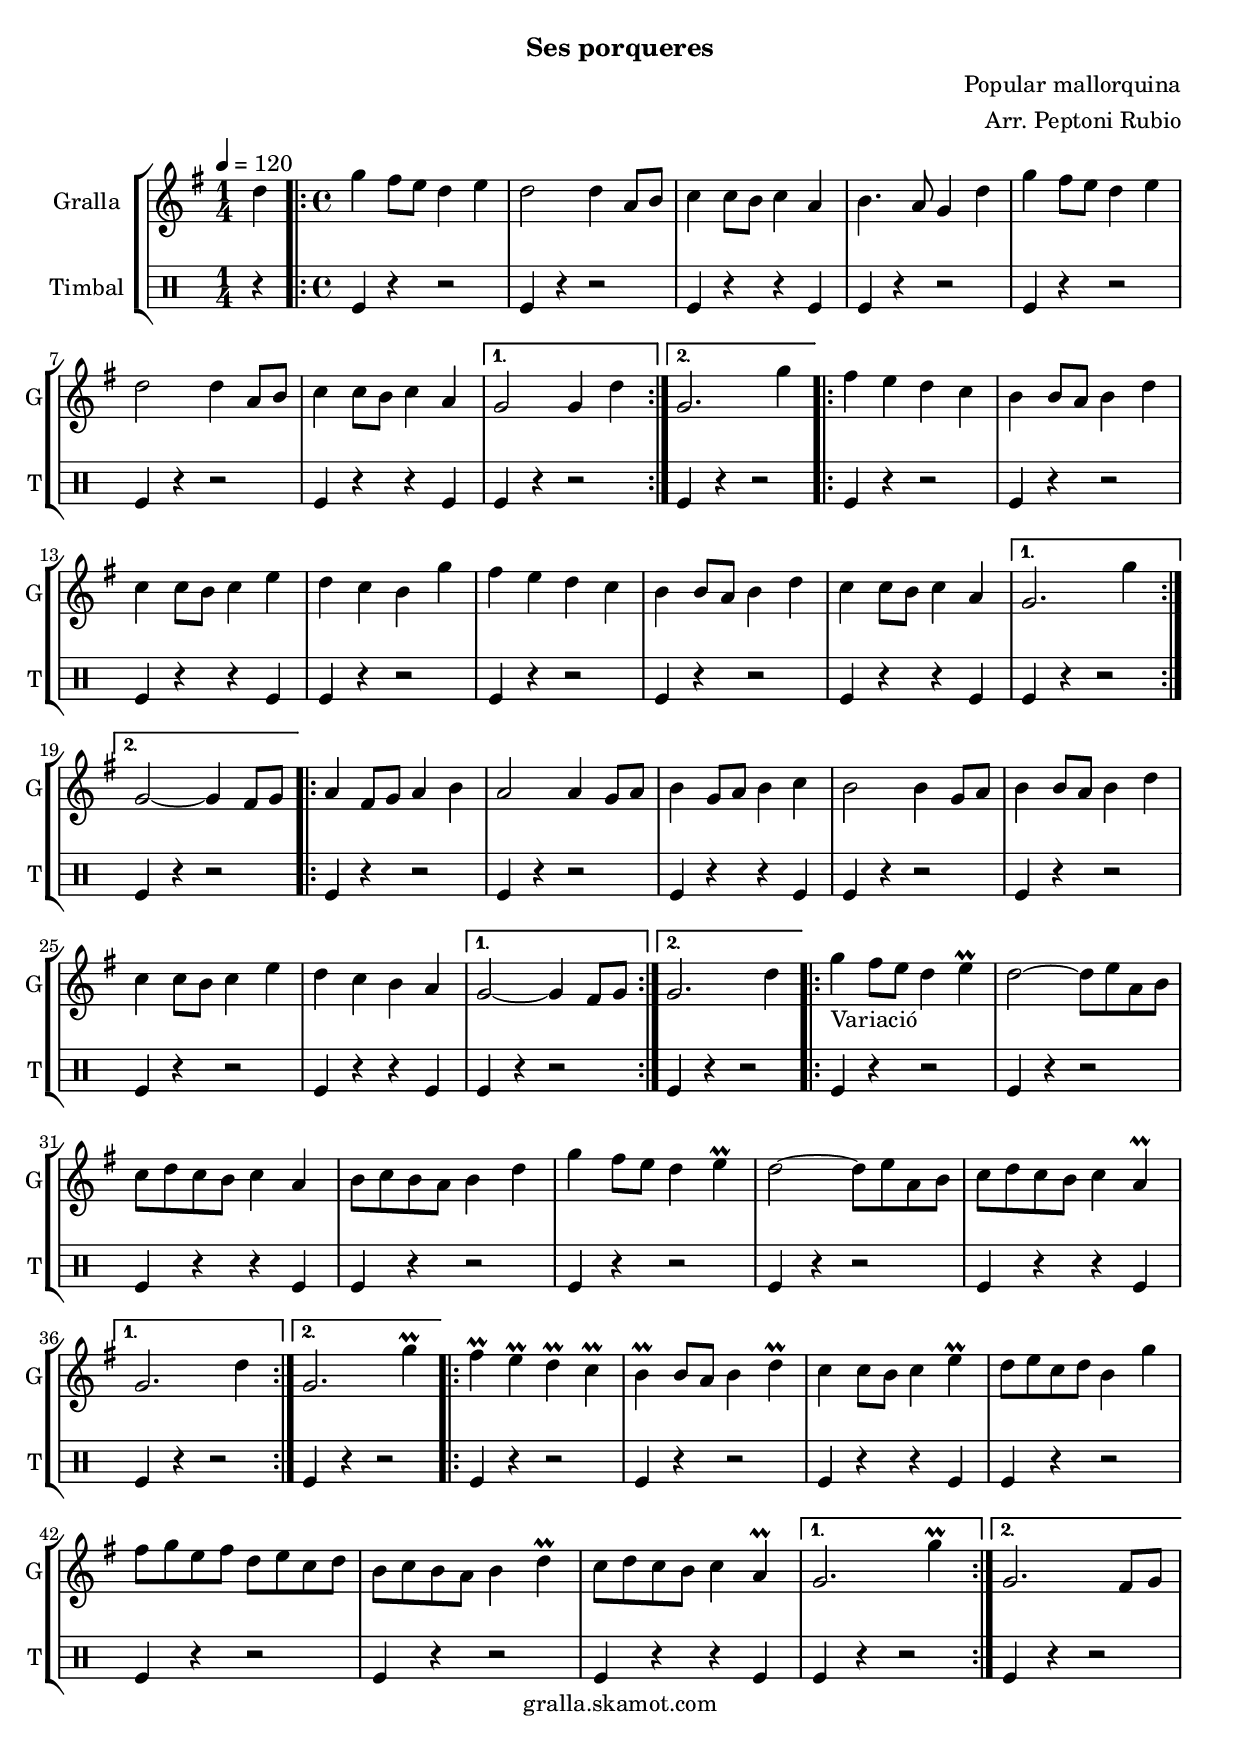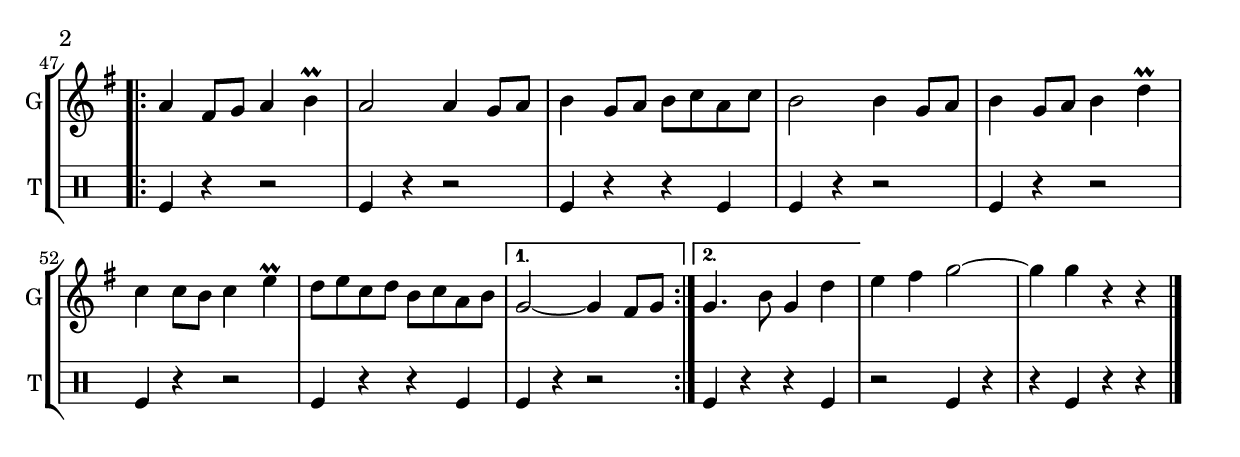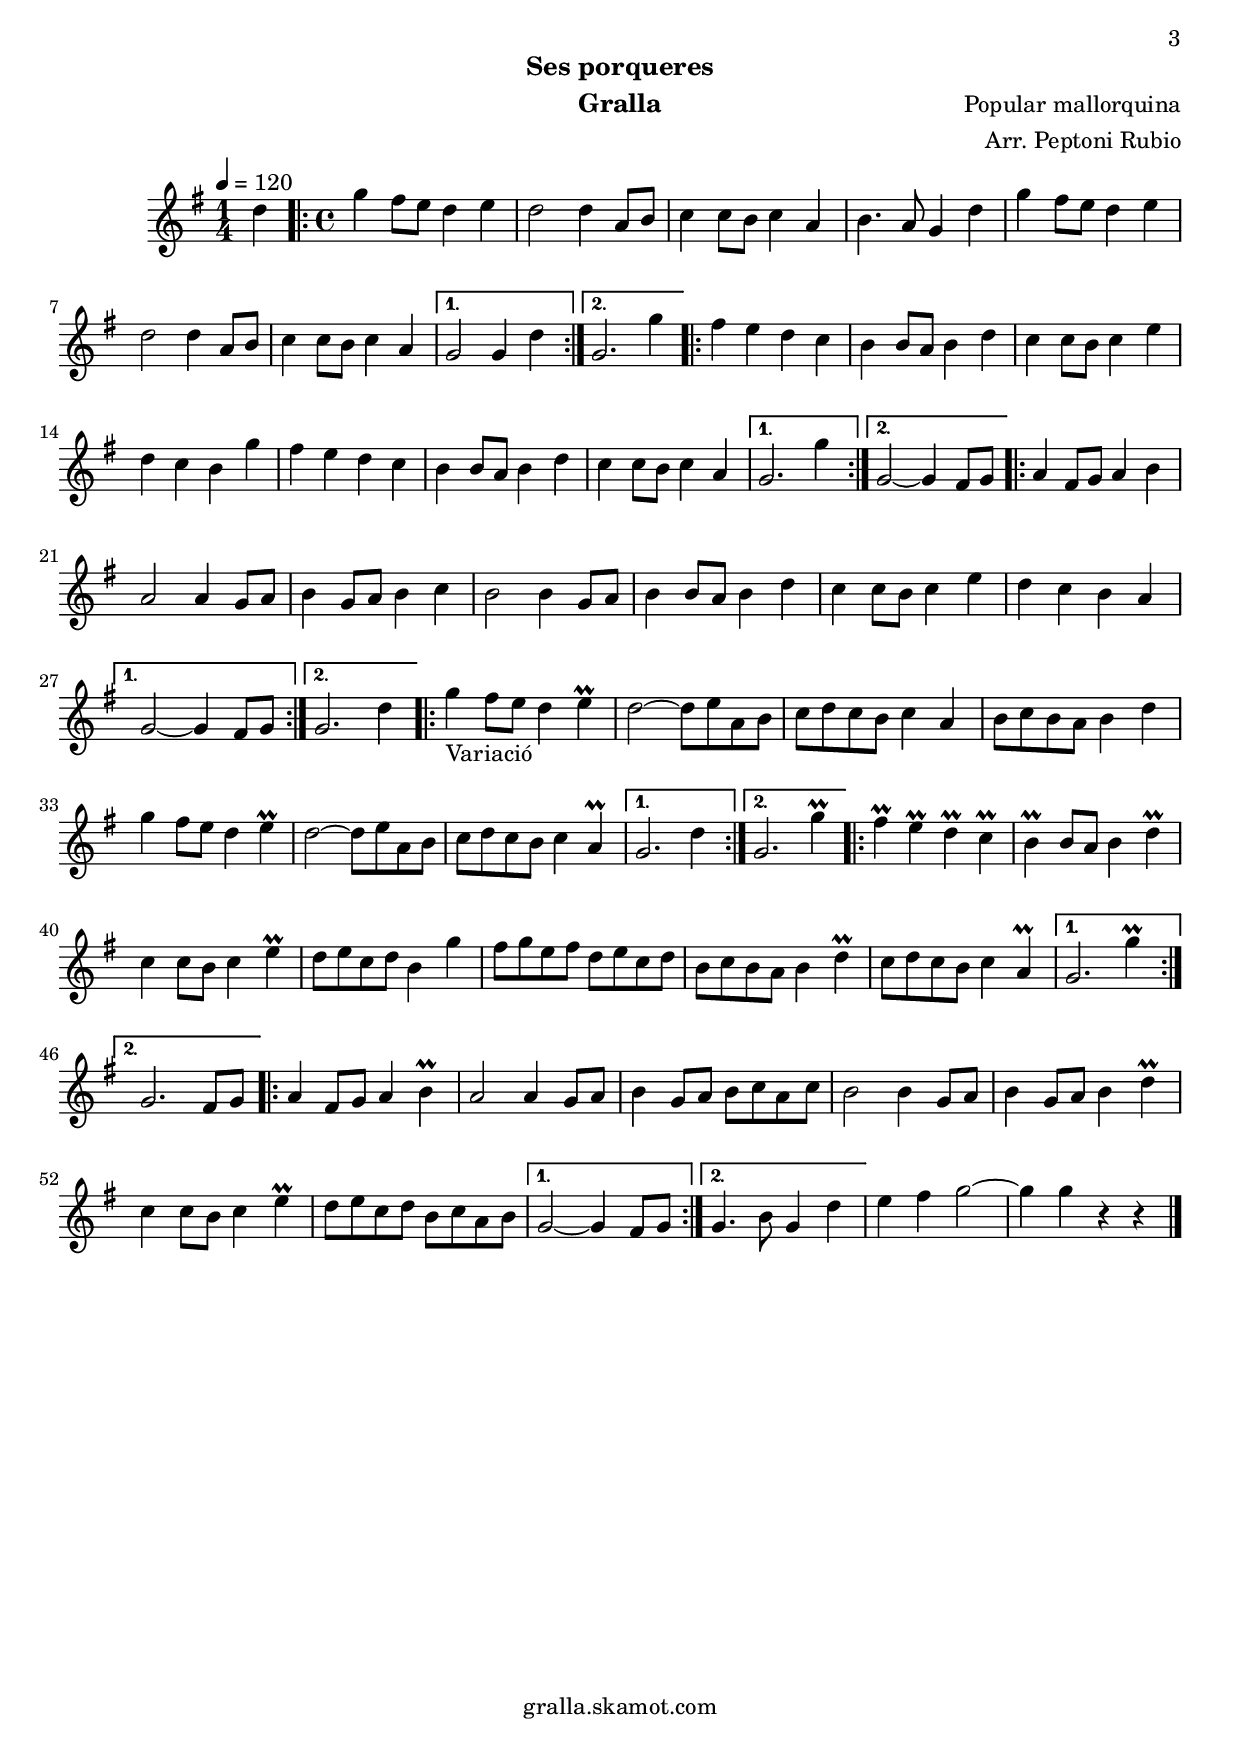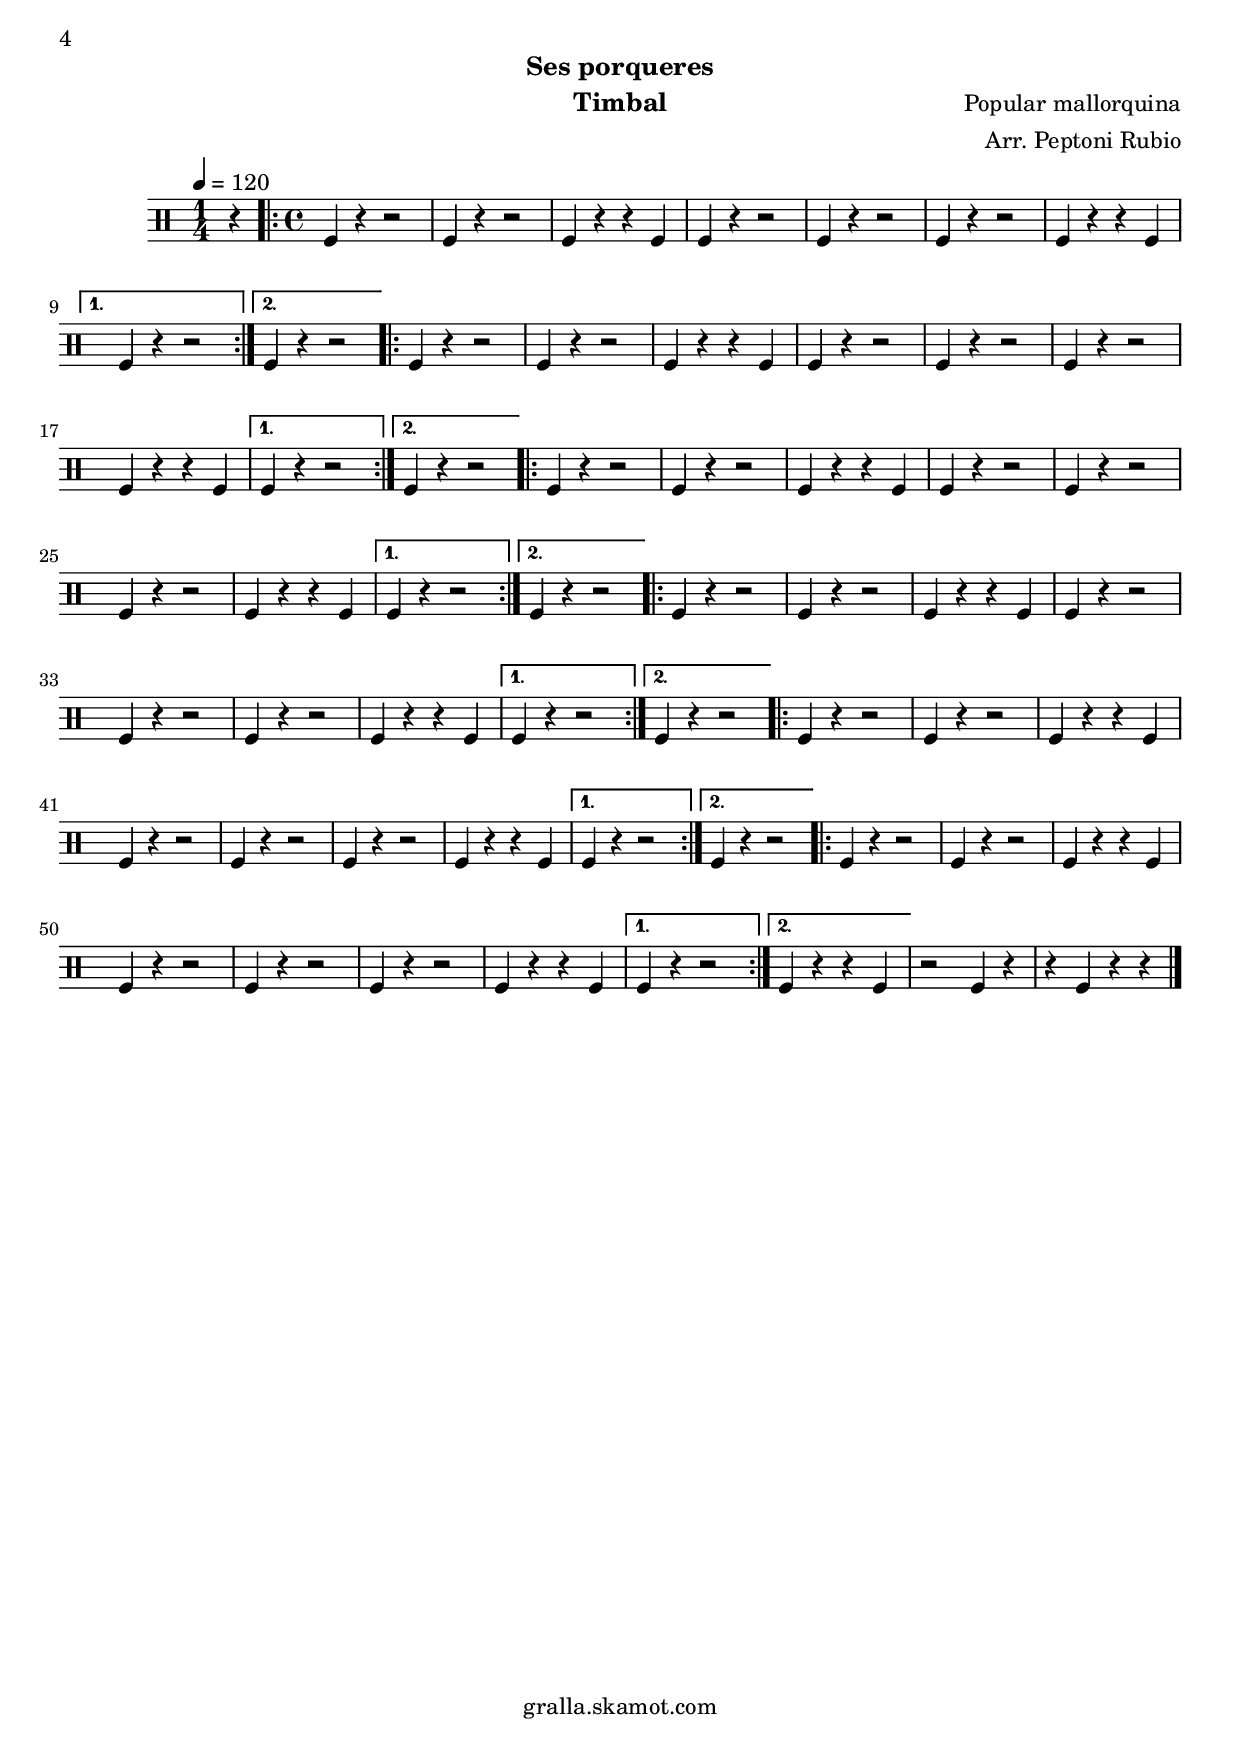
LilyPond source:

\version "2.16.2"

\header {
  dedication=""
  title=""
  subtitle="Ses porqueres"
  subsubtitle=""
  poet=""
  meter=""
  piece=""
  composer="Popular mallorquina"
  arranger="Arr. Peptoni Rubio"
  opus=""
  instrument=""
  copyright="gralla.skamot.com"
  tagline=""
}

liniaroAa =
\relative d''
{
  \tempo 4=120
  \clef treble
  \key g \major
  \time 1/4
  d4  |
  \time 4/4   \repeat volta 2 { g4 fis8 e d4 e  |
  d2 d4 a8 b  |
  c4 c8 b c4 a  |
  %05
  b4. a8 g4 d'  |
  g4 fis8 e d4 e  |
  d2 d4 a8 b  |
  c4 c8 b c4 a }
  \alternative { { g2 g4 d' }
  %10
  { g,2. g'4 } }
  \repeat volta 2 { fis4 e d c  |
  b4 b8 a b4 d  |
  c4 c8 b c4 e  |
  d4 c b g'  |
  %15
  fis4 e d c  |
  b4 b8 a b4 d  |
  c4 c8 b c4 a }
  \alternative { { g2. g'4 }
  { g,2 ~ g4 fis8 g } }
  %20
  \repeat volta 2 { a4 fis8 g a4 b  |
  a2 a4 g8 a  |
  b4 g8 a b4 c  |
  b2 b4 g8 a  |
  b4 b8 a b4 d  |
  %25
  c4 c8 b c4 e  |
  d4 c b a }
  \alternative { { g2 ~ g4 fis8 g }
  { g2. d'4 } }
  \repeat volta 2 { g4 _"Variació" fis8 e d4 e\prall  |
  %30
  d2 ~ d8 e a, b  |
  c8 d c b c4 a  |
  b8 c b a b4 d  |
  g4 fis8 e d4 e\prall  |
  d2 ~ d8 e a, b  |
  %35
  c8 d c b c4 a\prall }
  \alternative { { g2. d'4 }
  { g,2. g'4\prall } }
  \repeat volta 2 { fis4\prall e\prall d\prall c\prall  |
  b4\prall b8 a b4 d\prall  |
  %40
  c4 c8 b c4 e\prall  |
  d8 e c d b4 g'  |
  fis8 g e fis d e c d  |
  b8 c b a b4 d\prall  |
  c8 d c b c4 a\prall }
  %45
  \alternative { { g2. g'4\prall }
  { g,2. fis8 g } }
  \repeat volta 2 { a4 fis8 g a4 b\prall  |
  a2 a4 g8 a  |
  b4 g8 a b c a c  |
  %50
  b2 b4 g8 a  |
  b4 g8 a b4 d\prall  |
  c4 c8 b c4 e\prall  |
  d8 e c d b c a b }
  \alternative { { g2 ~ g4 fis8 g }
  %55
  { g4. b8 g4 d' } }
  e4 fis g2 ~  |
  g4 g r r  \bar "|."
}

liniaroAb =
\drummode
{
  \tempo 4=120
  \time 1/4
  r4  |
  \time 4/4   \repeat volta 2 { tomfl4 r r2  |
  tomfl4 r r2  |
  tomfl4 r r tomfl  |
  %05
  tomfl4 r r2  |
  tomfl4 r r2  |
  tomfl4 r r2  |
  tomfl4 r r tomfl }
  \alternative { { tomfl4 r r2 }
  %10
  { tomfl4 r r2 } }
  \repeat volta 2 { tomfl4 r r2  |
  tomfl4 r r2  |
  tomfl4 r r tomfl  |
  tomfl4 r r2  |
  %15
  tomfl4 r r2  |
  tomfl4 r r2  |
  tomfl4 r r tomfl }
  \alternative { { tomfl4 r r2 }
  { tomfl4 r r2 } }
  %20
  \repeat volta 2 { tomfl4 r r2  |
  tomfl4 r r2  |
  tomfl4 r r tomfl  |
  tomfl4 r r2  |
  tomfl4 r r2  |
  %25
  tomfl4 r r2  |
  tomfl4 r r tomfl }
  \alternative { { tomfl4 r r2 }
  { tomfl4 r r2 } }
  \repeat volta 2 { tomfl4 r r2  |
  %30
  tomfl4 r r2  |
  tomfl4 r r tomfl  |
  tomfl4 r r2  |
  tomfl4 r r2  |
  tomfl4 r r2  |
  %35
  tomfl4 r r tomfl }
  \alternative { { tomfl4 r r2 }
  { tomfl4 r r2 } }
  \repeat volta 2 { tomfl4 r r2  |
  tomfl4 r r2  |
  %40
  tomfl4 r r tomfl  |
  tomfl4 r r2  |
  tomfl4 r r2  |
  tomfl4 r r2  |
  tomfl4 r r tomfl }
  %45
  \alternative { { tomfl4 r r2 }
  { tomfl4 r r2 } }
  \repeat volta 2 { tomfl4 r r2  |
  tomfl4 r r2  |
  tomfl4 r r tomfl  |
  %50
  tomfl4 r r2  |
  tomfl4 r r2  |
  tomfl4 r r2  |
  tomfl4 r r tomfl }
  \alternative { { tomfl4 r r2 }
  %55
  { tomfl4 r r tomfl } }
  r2 tomfl4 r  |
  r4 tomfl r r  \bar "|."
}

\bookpart {
  \score {
    \new StaffGroup {
      \override Score.RehearsalMark #'self-alignment-X = #LEFT
      <<
        \new Staff \with {instrumentName = #"Gralla" shortInstrumentName = #"G"} \liniaroAa
        \new DrumStaff \with {instrumentName = #"Timbal" shortInstrumentName = #"T"} \liniaroAb
      >>
    }
    \layout {}
  }
  \score { \unfoldRepeats
    \new StaffGroup {
      \override Score.RehearsalMark #'self-alignment-X = #LEFT
      <<
        \new Staff \with {instrumentName = #"Gralla" shortInstrumentName = #"G"} \liniaroAa
        \new DrumStaff \with {instrumentName = #"Timbal" shortInstrumentName = #"T"} \liniaroAb
      >>
    }
    \midi {
      \set Staff.midiInstrument = "oboe"
      \set DrumStaff.midiInstrument = "drums"
    }
  }
}

\bookpart {
  \header {instrument="Gralla"}
  \score {
    \new StaffGroup {
      \override Score.RehearsalMark #'self-alignment-X = #LEFT
      <<
        \new Staff \liniaroAa
      >>
    }
    \layout {}
  }
  \score { \unfoldRepeats
    \new StaffGroup {
      \override Score.RehearsalMark #'self-alignment-X = #LEFT
      <<
        \new Staff \liniaroAa
      >>
    }
    \midi {
      \set Staff.midiInstrument = "oboe"
      \set DrumStaff.midiInstrument = "drums"
    }
  }
}

\bookpart {
  \header {instrument="Timbal"}
  \score {
    \new StaffGroup {
      \override Score.RehearsalMark #'self-alignment-X = #LEFT
      <<
        \new DrumStaff \liniaroAb
      >>
    }
    \layout {}
  }
  \score { \unfoldRepeats
    \new StaffGroup {
      \override Score.RehearsalMark #'self-alignment-X = #LEFT
      <<
        \new DrumStaff \liniaroAb
      >>
    }
    \midi {
      \set Staff.midiInstrument = "oboe"
      \set DrumStaff.midiInstrument = "drums"
    }
  }
}

